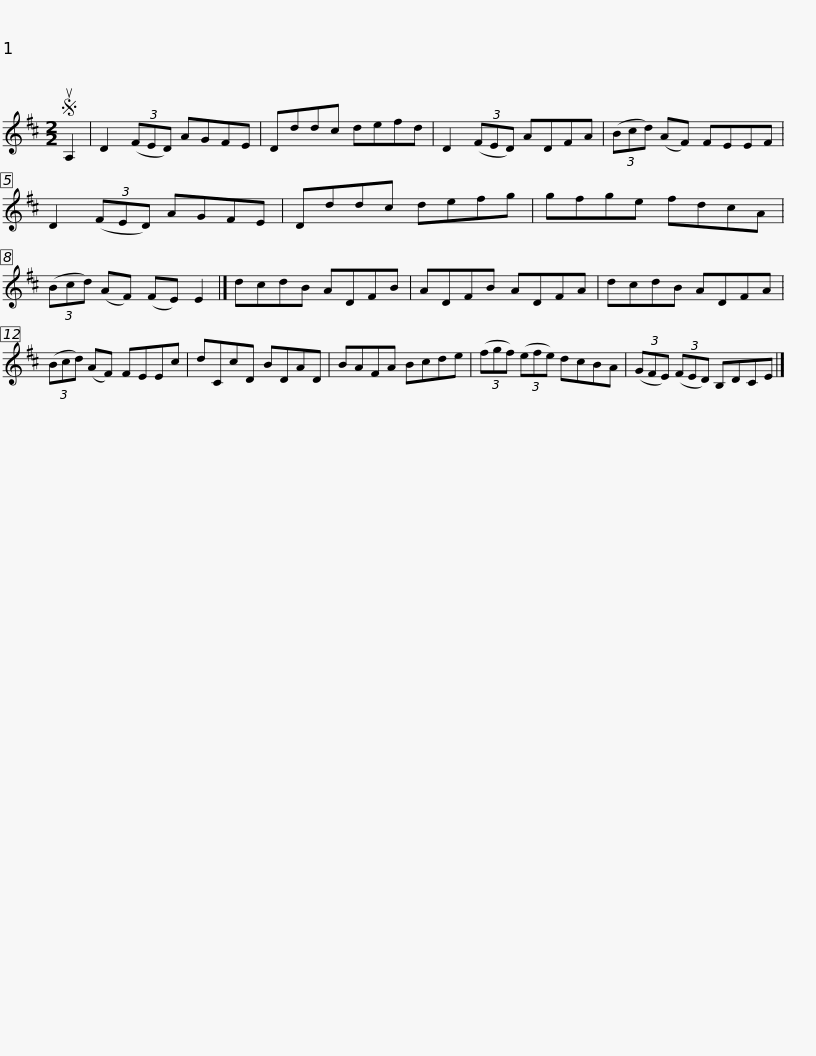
X:1
L:1/8
M:2/2
I:linebreak $
K:D
V:1 treble
V:1
S uA,2 | D2 (3(FED) AGFE | Dddc defd | D2 (3(FED) ADFA | (3(Bcd) (AF) FEEF | %5
 D2 (3(FED) AGFE |$ Dddc defg | gfge fdcA | (3(Bcd) (AF) (FE) E2 |] dcdB ADFB | %10
 ADFB ADFA |$ dcdB ADFA | (3(Bcd) (AF) FEEc | dCcD BDAD | BAFA Bcde | %15
 (3(fgf) (3(efe) dcBA |$ (3(GFE) (3(FED) B,DCE |] %17
